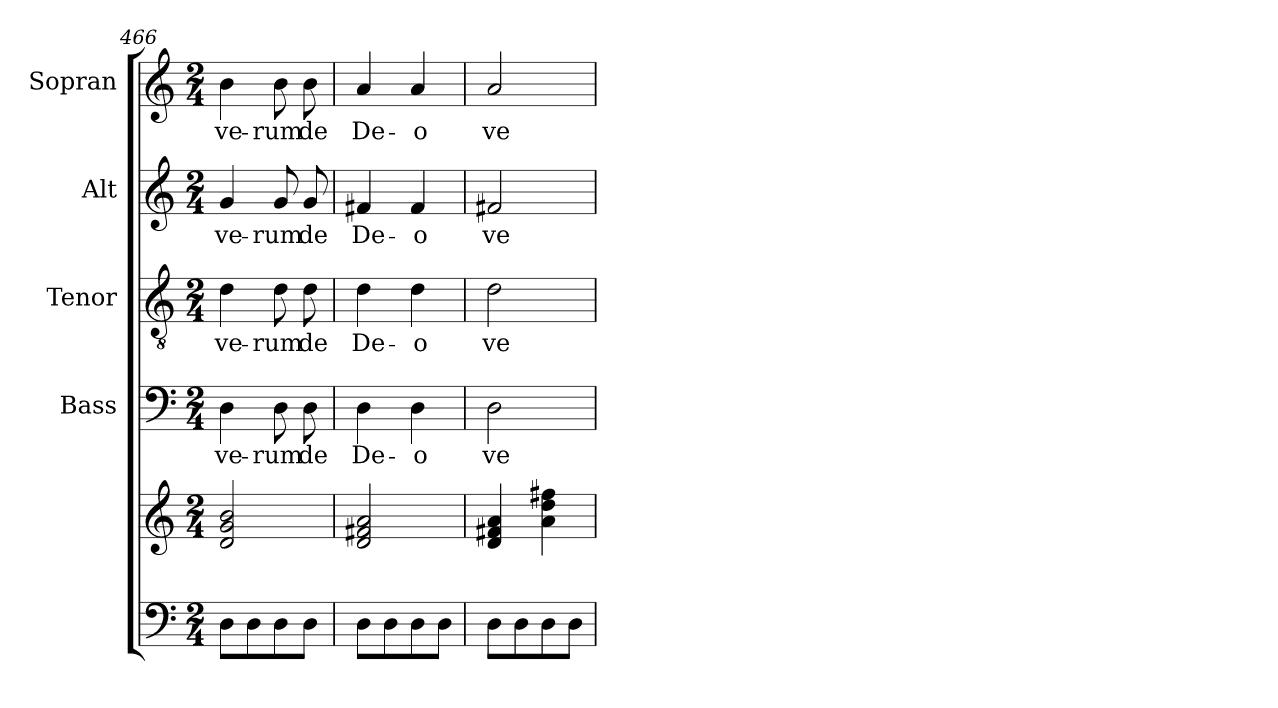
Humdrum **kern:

**kern	**kern	**kern	**text	**kern	**text	**kern	**text	**kern	**text
*part5	*part5	*part4	*part4	*part3	*part3	*part2	*part2	*part1	*part1
*staff6	*staff5	*staff4	*staff4	*staff3	*staff3	*staff2	*staff2	*staff1	*staff1
*	*	*I"Bass	*	*I"Tenor	*	*I"Alt	*	*I"Sopran	*
*	*	*I'B.	*	*I'T.	*	*I'A.	*	*I'S.	*
*clefF4	*clefG2	*clefF4	*	*clefGv2	*	*clefG2	*	*clefG2	*
*k[]	*k[]	*k[]	*	*k[]	*	*k[]	*	*k[]	*
*C:	*C:	*C:	*	*C:	*	*C:	*	*C:	*
*M2/4	*M2/4	*M2/4	*	*M2/4	*	*M2/4	*	*M2/4	*
=466	=466	=466	=466	=466	=466	=466	=466	=466	=466
!	!	!	!LO:LY:b	!	!LO:LY:b	!	!LO:LY:b	!	!LO:LY:b
8D\L	2d/ 2g/ 2b/	4D\	ve-	4d\	ve-	4g/	ve-	4b\	ve-
8D\	.	.	.	.	.	.	.	.	.
!	!	!	!LO:LY:b	!	!LO:LY:b	!	!LO:LY:b	!	!LO:LY:b
8D\	.	8D\	-rum	8d\	-rum	8g/	-rum	8b\	-rum
!	!	!	!LO:LY:b	!	!LO:LY:b	!	!LO:LY:b	!	!LO:LY:b
8D\J	.	8D\	de	8d\	de	8g/	de	8b\	de
=467	=467	=467	=467	=467	=467	=467	=467	=467	=467
!	!	!	!LO:LY:b	!	!LO:LY:b	!	!LO:LY:b	!	!LO:LY:b
8D\L	2d/ 2f#X/ 2a/	4D\	De-	4d\	De-	4f#X/	De-	4a/	De-
8D\	.	.	.	.	.	.	.	.	.
!	!	!	!LO:LY:b	!	!LO:LY:b	!	!LO:LY:b	!	!LO:LY:b
8D\	.	4D\	-o	4d\	-o	4f#/	-o	4a/	-o
8D\J	.	.	.	.	.	.	.	.	.
=468	=468	=468	=468	=468	=468	=468	=468	=468	=468
!	!	!	!LO:LY:b	!	!LO:LY:b	!	!LO:LY:b	!	!LO:LY:b
8D\L	4d/ 4f#X/ 4a/	2D\	ve-	2d\	ve-	2f#X/	ve-	2a/	ve-
8D\	.	.	.	.	.	.	.	.	.
8D\	4a\ 4dd\ 4ff#X\	.	.	.	.	.	.	.	.
8D\J	.	.	.	.	.	.	.	.	.
=	=	=	=	=	=	=	=	=	=
*-	*-	*-	*-	*-	*-	*-	*-	*-	*-
